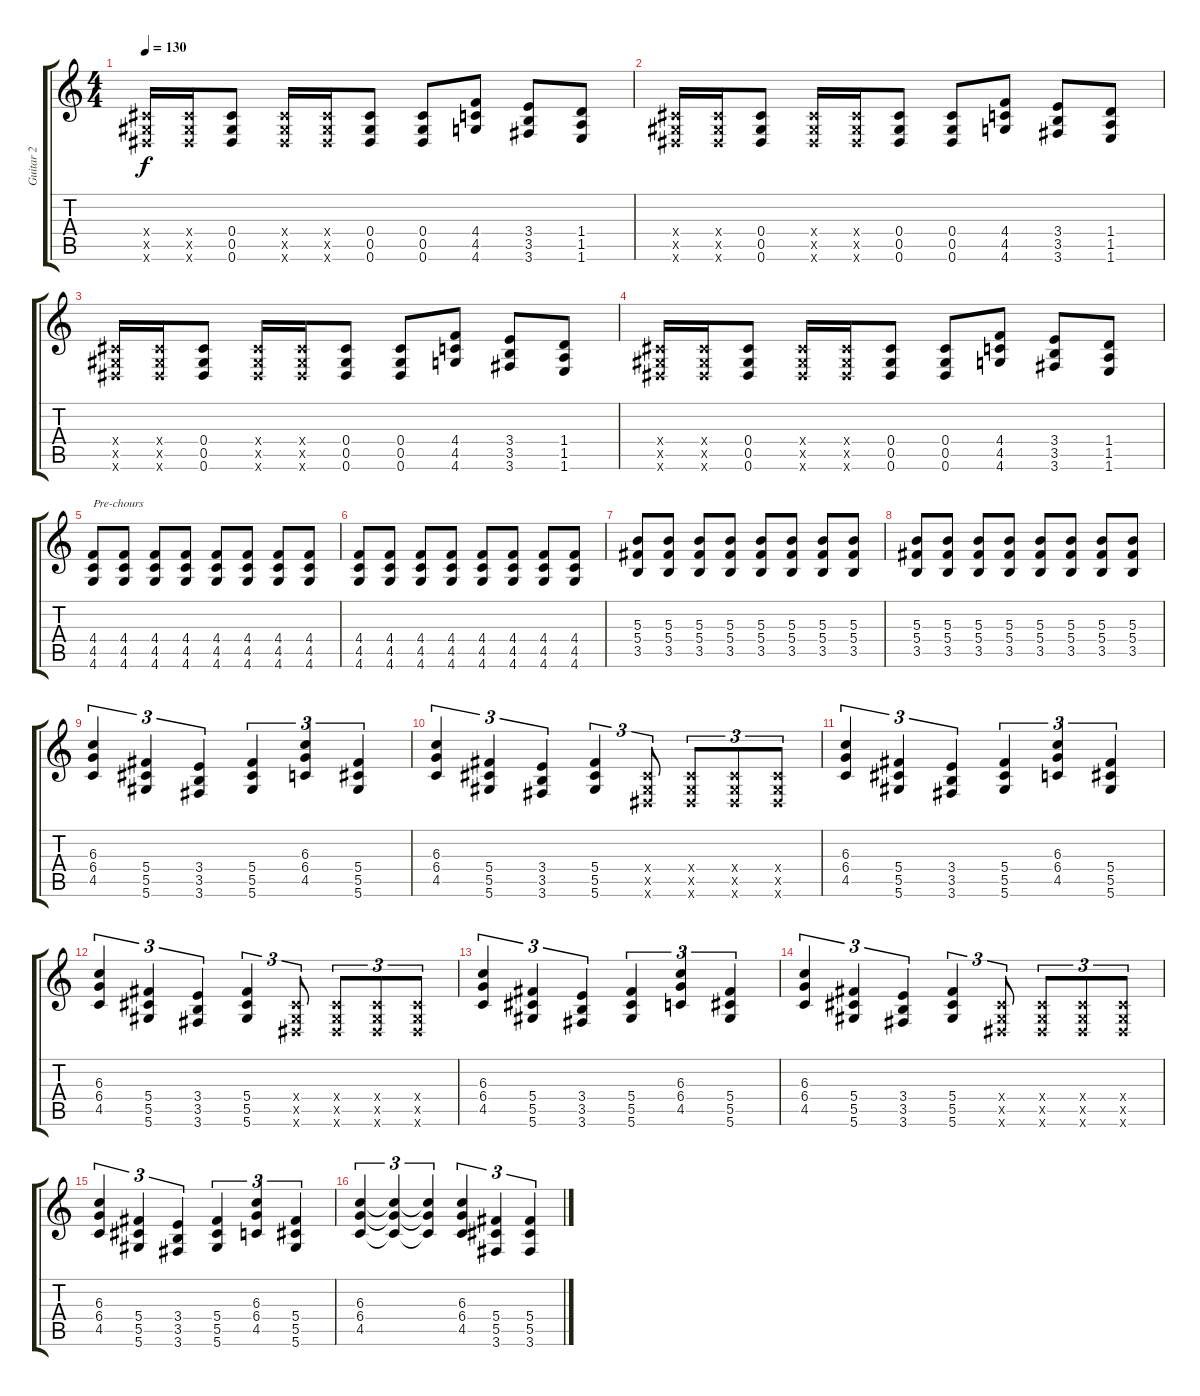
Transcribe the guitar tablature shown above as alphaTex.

\track ("Guitar 2" "Guitar 2") {instrument distortionguitar}
\staff {score tabs}
\tuning (Eb4 Bb3 Gb3 Db3 Ab2 Eb2) {hide}
\ts (4 4)
\tempo 130
\clef g2
\ks c
(0.4{x} 0.5{x} 0.6{x}).16{dy f} (0.4{x} 0.5{x} 0.6{x}).16 (0.4 0.5 0.6).8 (0.4{x} 0.5{x} 0.6{x}).16 (0.4{x} 0.5{x} 0.6{x}).16 (0.4 0.5 0.6).8 (0.4 0.5 0.6).8 (4.4 4.5 4.6).8 (3.4 3.5 3.6).8 (1.4 1.5 1.6).8 |
(0.4{x} 0.5{x} 0.6{x}).16 (0.4{x} 0.5{x} 0.6{x}).16 (0.4 0.5 0.6).8 (0.4{x} 0.5{x} 0.6{x}).16 (0.4{x} 0.5{x} 0.6{x}).16 (0.4 0.5 0.6).8 (0.4 0.5 0.6).8 (4.4 4.5 4.6).8 (3.4 3.5 3.6).8 (1.4 1.5 1.6).8 |
(0.4{x} 0.5{x} 0.6{x}).16 (0.4{x} 0.5{x} 0.6{x}).16 (0.4 0.5 0.6).8 (0.4{x} 0.5{x} 0.6{x}).16 (0.4{x} 0.5{x} 0.6{x}).16 (0.4 0.5 0.6).8 (0.4 0.5 0.6).8 (4.4 4.5 4.6).8 (3.4 3.5 3.6).8 (1.4 1.5 1.6).8 |
(0.4{x} 0.5{x} 0.6{x}).16 (0.4{x} 0.5{x} 0.6{x}).16 (0.4 0.5 0.6).8 (0.4{x} 0.5{x} 0.6{x}).16 (0.4{x} 0.5{x} 0.6{x}).16 (0.4 0.5 0.6).8 (0.4 0.5 0.6).8 (4.4 4.5 4.6).8 (3.4 3.5 3.6).8 (1.4 1.5 1.6).8 |
(4.4 4.5 4.6).8{txt "Pre-chours"} (4.4 4.5 4.6).8{txt " "} (4.4 4.5 4.6).8{txt " "} (4.4 4.5 4.6).8{txt " "} (4.4 4.5 4.6).8{txt " "} (4.4 4.5 4.6).8{txt " "} (4.4 4.5 4.6).8{txt " "} (4.4 4.5 4.6).8{txt " "} |
(4.4 4.5 4.6).8 (4.4 4.5 4.6).8 (4.4 4.5 4.6).8 (4.4 4.5 4.6).8 (4.4 4.5 4.6).8 (4.4 4.5 4.6).8 (4.4 4.5 4.6).8 (4.4 4.5 4.6).8 |
(5.3 5.4 3.5).8 (5.3 5.4 3.5).8 (5.3 5.4 3.5).8 (5.3 5.4 3.5).8 (5.3 5.4 3.5).8 (5.3 5.4 3.5).8 (5.3 5.4 3.5).8 (5.3 5.4 3.5).8 |
(5.3 5.4 3.5).8 (5.3 5.4 3.5).8 (5.3 5.4 3.5).8 (5.3 5.4 3.5).8 (5.3 5.4 3.5).8 (5.3 5.4 3.5).8 (5.3 5.4 3.5).8 (5.3 5.4 3.5).8 |
(6.3 6.4 4.5).4{tu (3 2)} (5.4 5.5 5.6).4{tu (3 2)} (3.4 3.5 3.6).4{tu (3 2)} (5.4 5.5 5.6).4{tu (3 2)} (6.3 6.4 4.5).4{tu (3 2)} (5.4 5.5 5.6).4{tu (3 2)} |
(6.3 6.4 4.5).4{tu (3 2)} (5.4 5.5 5.6).4{tu (3 2)} (3.4 3.5 3.6).4{tu (3 2)} (5.4 5.5 5.6).4{tu (3 2)} (0.4{x} 0.5{x} 0.6{x}).8{tu (3 2)} (0.4{x} 0.5{x} 0.6{x}).8{tu (3 2)} (0.4{x} 0.5{x} 0.6{x}).8{tu (3 2)} (0.4{x} 0.5{x} 0.6{x}).8{tu (3 2)} |
(6.3 6.4 4.5).4{tu (3 2)} (5.4 5.5 5.6).4{tu (3 2)} (3.4 3.5 3.6).4{tu (3 2)} (5.4 5.5 5.6).4{tu (3 2)} (6.3 6.4 4.5).4{tu (3 2)} (5.4 5.5 5.6).4{tu (3 2)} |
(6.3 6.4 4.5).4{tu (3 2)} (5.4 5.5 5.6).4{tu (3 2)} (3.4 3.5 3.6).4{tu (3 2)} (5.4 5.5 5.6).4{tu (3 2)} (0.4{x} 0.5{x} 0.6{x}).8{tu (3 2)} (0.4{x} 0.5{x} 0.6{x}).8{tu (3 2)} (0.4{x} 0.5{x} 0.6{x}).8{tu (3 2)} (0.4{x} 0.5{x} 0.6{x}).8{tu (3 2)} |
(6.3 6.4 4.5).4{tu (3 2)} (5.4 5.5 5.6).4{tu (3 2)} (3.4 3.5 3.6).4{tu (3 2)} (5.4 5.5 5.6).4{tu (3 2)} (6.3 6.4 4.5).4{tu (3 2)} (5.4 5.5 5.6).4{tu (3 2)} |
(6.3 6.4 4.5).4{tu (3 2)} (5.4 5.5 5.6).4{tu (3 2)} (3.4 3.5 3.6).4{tu (3 2)} (5.4 5.5 5.6).4{tu (3 2)} (0.4{x} 0.5{x} 0.6{x}).8{tu (3 2)} (0.4{x} 0.5{x} 0.6{x}).8{tu (3 2)} (0.4{x} 0.5{x} 0.6{x}).8{tu (3 2)} (0.4{x} 0.5{x} 0.6{x}).8{tu (3 2)} |
(6.3 6.4 4.5).4{tu (3 2)} (5.4 5.5 5.6).4{tu (3 2)} (3.4 3.5 3.6).4{tu (3 2)} (5.4 5.5 5.6).4{tu (3 2)} (6.3 6.4 4.5).4{tu (3 2)} (5.4 5.5 5.6).4{tu (3 2)} |
(6.3 6.4 4.5).4{tu (3 2)} (6.3{t} 6.4{t} 4.5{t}).4{tu (3 2)} (6.3{t} 6.4{t} 4.5{t}).4{tu (3 2)} (6.3 6.4 4.5).4{tu (3 2)} (5.4 5.5 3.6).4{tu (3 2)} (5.4 5.5 3.6).4{tu (3 2)}
